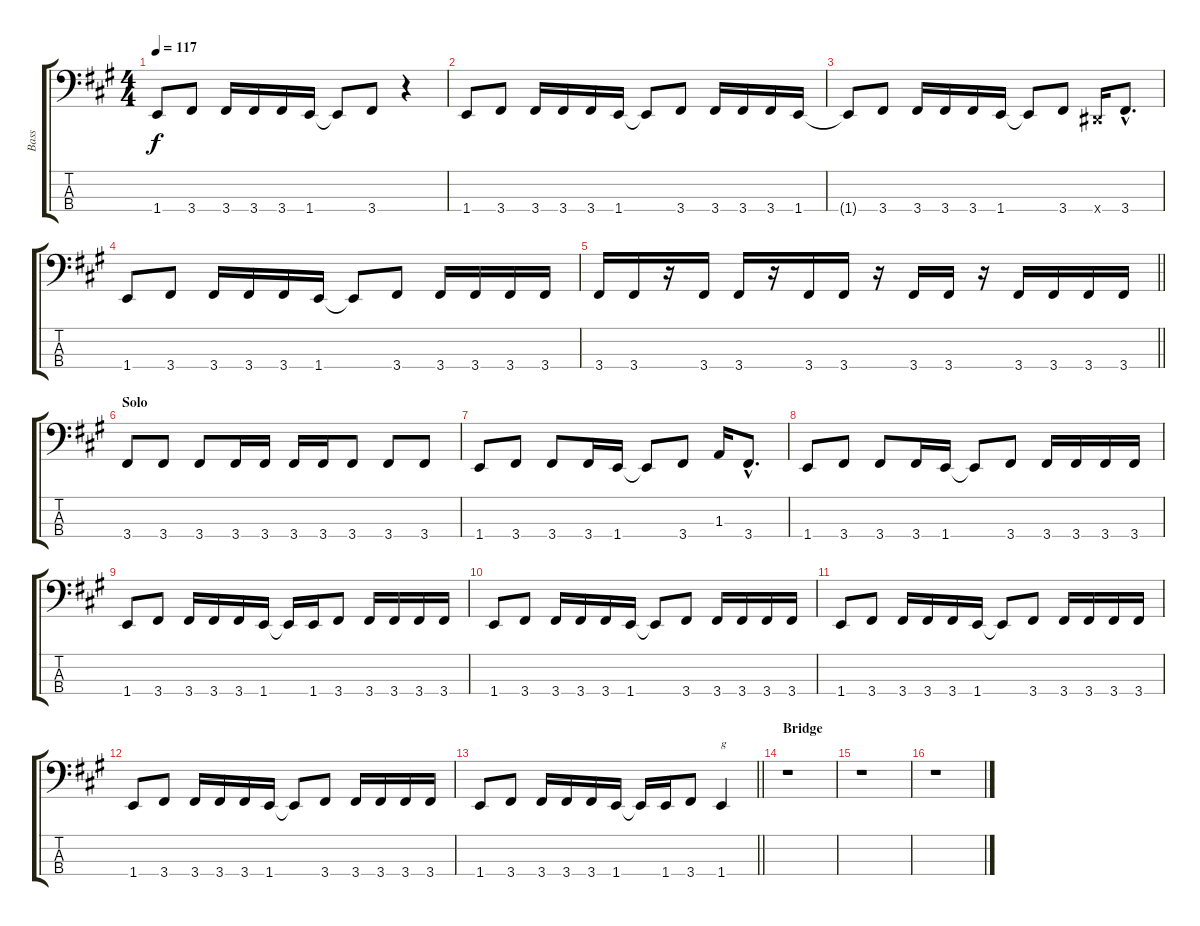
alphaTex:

\track ("Bass" "Bass") {instrument electricbasspick}
\staff {score tabs}
\tuning (Gb2 Db2 Ab1 Eb1) {hide}
\ts (4 4)
\tempo 117
\clef f4
\ks f#minor
1.4{t}.8{dy f} 3.4.8 3.4.16 3.4.16 3.4.16 1.4.16 1.4{t}.8 3.4.8 r.4 |
1.4.8 3.4.8 3.4.16 3.4.16 3.4.16 1.4.16 1.4{t}.8 3.4.8 3.4.16 3.4.16 3.4.16 1.4.16 |
1.4{t}.8 3.4.8 3.4.16 3.4.16 3.4.16 1.4.16 1.4{t}.8 3.4.8 0.4{x}.16 3.4{hac}.8{d} |
1.4.8 3.4.8 3.4.16 3.4.16 3.4.16 1.4.16 1.4{t}.8 3.4.8 3.4.16 3.4.16 3.4.16 3.4.16 |
\barLineRight lightlight
3.4.16 3.4.16 r.16 3.4.16 3.4.16 r.16 3.4.16 3.4.16 r.16 3.4.16 3.4.16 r.16 3.4.16 3.4.16 3.4.16 3.4.16 |
\section ("" "Solo")
3.4.8 3.4.8 3.4.8 3.4.16 3.4.16 3.4.16 3.4.16 3.4.8 3.4.8 3.4.8 |
1.4.8 3.4.8 3.4.8 3.4.16 1.4.16 1.4{t}.8 3.4.8 1.3.16 3.4{hac}.8{d} |
1.4.8 3.4.8 3.4.8 3.4.16 1.4.16 1.4{t}.8 3.4.8 3.4.16 3.4.16 3.4.16 3.4.16 |
1.4.8 3.4.8 3.4.16 3.4.16 3.4.16 1.4.16 1.4{t}.16 1.4.16 3.4.8 3.4.16 3.4.16 3.4.16 3.4.16 |
1.4.8 3.4.8 3.4.16 3.4.16 3.4.16 1.4.16 1.4{t}.8 3.4.8 3.4.16 3.4.16 3.4.16 3.4.16 |
1.4.8 3.4.8 3.4.16 3.4.16 3.4.16 1.4.16 1.4{t}.8 3.4.8 3.4.16 3.4.16 3.4.16 3.4.16 |
1.4.8 3.4.8 3.4.16 3.4.16 3.4.16 1.4.16 1.4{t}.8 3.4.8 3.4.16 3.4.16 3.4.16 3.4.16 |
\barLineRight lightlight
1.4.8 3.4.8 3.4.16 3.4.16 3.4.16 1.4.16 1.4{t}.16 1.4.16 3.4.8 1.4.4{txt "g"} |
\section ("" "Bridge")
r.1 |
r.1 |
r.1
